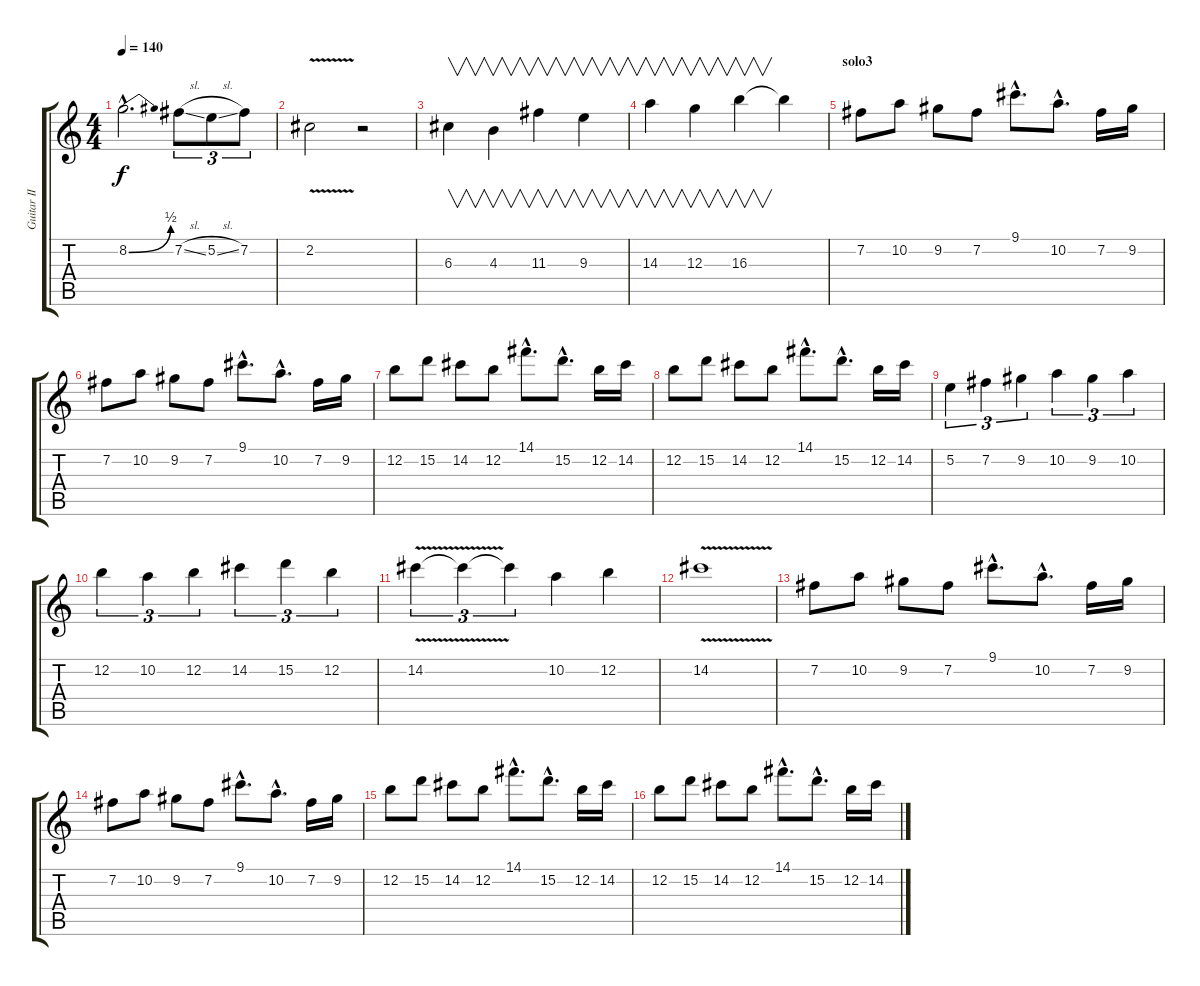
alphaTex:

\track ("Guitar II" "Guitar II") {instrument overdrivenguitar}
\staff {score tabs}
\tuning (E4 B3 G3 D3 A2 E2) {hide}
\ts (4 4)
\tempo 140
\clef g2
\ks c
8.2{be (bend 0 0 60 2) hac}.2{d dy f} 7.2{sl}.8{tu (3 2)} 5.2{sl}.8{tu (3 2)} 7.2.8{tu (3 2)} |
2.2{v}.2 r.2 |
6.3.4{v} 4.3.4{v} 11.3.4{v} 9.3.4{v} |
14.3.4{v} 12.3.4{v} 16.3.4{v} 16.3{t}.4 |
\section ("" "solo3")
7.2.8 10.2.8 9.2.8 7.2.8 9.1{hac}.8{d} 10.2{hac}.8{d} 7.2.16 9.2.16 |
7.2.8 10.2.8 9.2.8 7.2.8 9.1{hac}.8{d} 10.2{hac}.8{d} 7.2.16 9.2.16 |
12.2.8 15.2.8 14.2.8 12.2.8 14.1{hac}.8{d} 15.2{hac}.8{d} 12.2.16 14.2.16 |
12.2.8 15.2.8 14.2.8 12.2.8 14.1{hac}.8{d} 15.2{hac}.8{d} 12.2.16 14.2.16 |
5.2.4{tu (3 2)} 7.2.4{tu (3 2)} 9.2.4{tu (3 2)} 10.2.4{tu (3 2)} 9.2.4{tu (3 2)} 10.2.4{tu (3 2)} |
12.2.4{tu (3 2)} 10.2.4{tu (3 2)} 12.2.4{tu (3 2)} 14.2.4{tu (3 2)} 15.2.4{tu (3 2)} 12.2.4{tu (3 2)} |
14.2{v}.4{tu (3 2)} 14.2{t}.4{tu (3 2)} 14.2{t}.4{tu (3 2)} 10.2.4 12.2.4 |
14.2{v}.1 |
7.2.8 10.2.8 9.2.8 7.2.8 9.1{hac}.8{d} 10.2{hac}.8{d} 7.2.16 9.2.16 |
7.2.8 10.2.8 9.2.8 7.2.8 9.1{hac}.8{d} 10.2{hac}.8{d} 7.2.16 9.2.16 |
12.2.8 15.2.8 14.2.8 12.2.8 14.1{hac}.8{d} 15.2{hac}.8{d} 12.2.16 14.2.16 |
12.2.8 15.2.8 14.2.8 12.2.8 14.1{hac}.8{d} 15.2{hac}.8{d} 12.2.16 14.2.16
